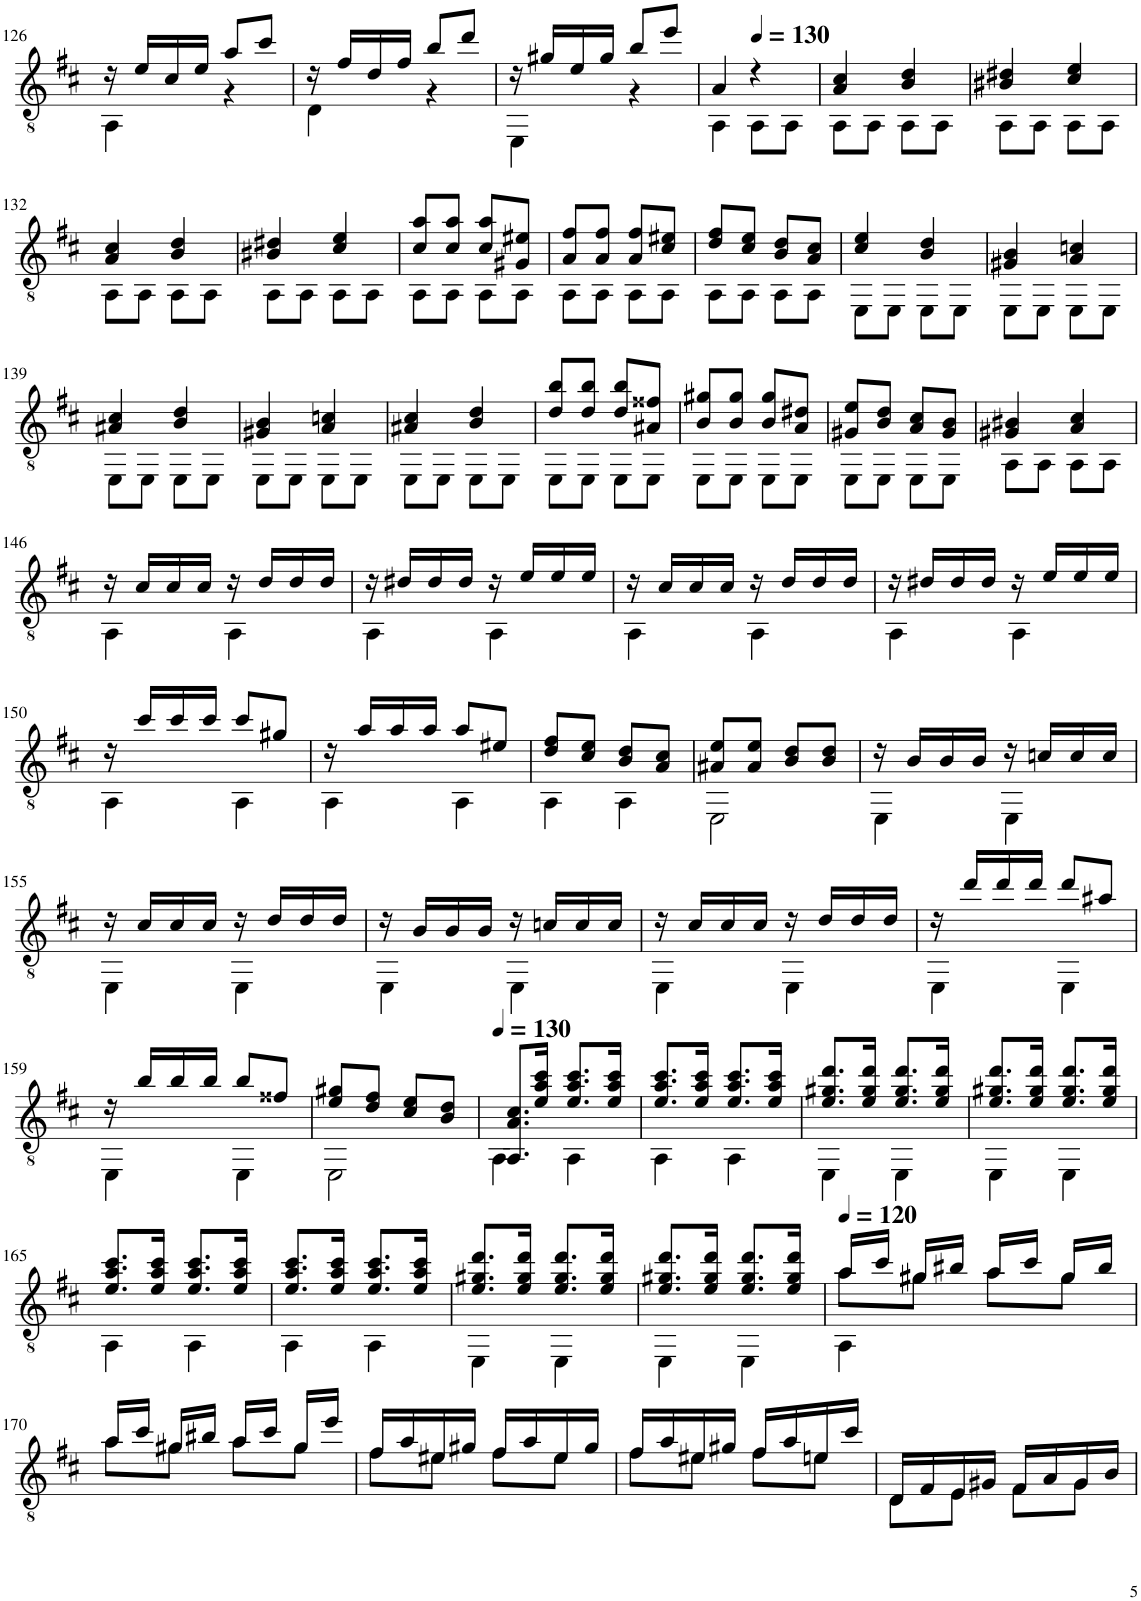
**kern
*part1
*staff1
*I"Guitar
!!LO:PB:g=z
*clefGv2
*k[f#c#]
*M2/4
=126
*^
16r	4AA\
16e/LL	.
16c#/	.
16e/JJ	.
8a/L	4r
8cc#/J	.
=127	=127
16r	4D\
16f#/LL	.
16d/	.
16f#/JJ	.
8b/L	4r
8dd/J	.
=128	=128
16r	4EE\
16g#X/LL	.
16e/	.
16g#/JJ	.
8b/L	4r
8ee/J	.
=129	=129
4A/	4AA\
*MM130	*
4r	8AA\L
.	8AA\J
=130	=130
4A/ 4c#/	8AA\L
.	8AA\J
4B/ 4d/	8AA\L
.	8AA\J
=131	=131
4B#X/ 4d#X/	8AA\L
.	8AA\J
4c#/ 4e/	8AA\L
.	8AA\J
!!LO:LB:g=z	!!
=132	=132
4A/ 4c#/	8AA\L
.	8AA\J
4B/ 4d/	8AA\L
.	8AA\J
=133	=133
4B#X/ 4d#X/	8AA\L
.	8AA\J
4c#/ 4e/	8AA\L
.	8AA\J
=134	=134
8c#/ 8a/L	8AA\L
8c#/ 8a/J	8AA\J
8c#/ 8a/L	8AA\L
8G#X/ 8e#X/J	8AA\J
=135	=135
8A/ 8f#/L	8AA\L
8A/ 8f#/J	8AA\J
8A/ 8f#/L	8AA\L
8c#/ 8e#X/J	8AA\J
=136	=136
8d/ 8f#/L	8AA\L
8c#/ 8e/J	8AA\J
8B/ 8d/L	8AA\L
8A/ 8c#/J	8AA\J
=137	=137
4c#/ 4e/	8EE\L
.	8EE\J
4B/ 4d/	8EE\L
.	8EE\J
=138	=138
4G#X/ 4B/	8EE\L
.	8EE\J
4A/ 4cn/	8EE\L
.	8EE\J
!!LO:LB:g=z	!!
=139	=139
4A#X/ 4c#/	8EE\L
.	8EE\J
4B/ 4d/	8EE\L
.	8EE\J
=140	=140
4G#X/ 4B/	8EE\L
.	8EE\J
4A/ 4cn/	8EE\L
.	8EE\J
=141	=141
4A#X/ 4c#/	8EE\L
.	8EE\J
4B/ 4d/	8EE\L
.	8EE\J
=142	=142
8d/ 8b/L	8EE\L
8d/ 8b/J	8EE\J
8d/ 8b/L	8EE\L
8A#X/ 8f##X/J	8EE\J
=143	=143
8B/ 8g#X/L	8EE\L
8B/ 8g#/J	8EE\J
8B/ 8g#/L	8EE\L
8A/ 8d#X/J	8EE\J
=144	=144
8G#X/ 8e/L	8EE\L
8B/ 8d/J	8EE\J
8A/ 8c#/L	8EE\L
8G#/ 8B/J	8EE\J
=145	=145
4G#X/ 4B#X/	8AA\L
.	8AA\J
4A/ 4c#/	8AA\L
.	8AA\J
!!LO:LB:g=z	!!
=146	=146
16r	4AA\
16c#/LL	.
16c#/	.
16c#/JJ	.
16r	4AA\
16d/LL	.
16d/	.
16d/JJ	.
=147	=147
16r	4AA\
16d#X/LL	.
16d#/	.
16d#/JJ	.
16r	4AA\
16e/LL	.
16e/	.
16e/JJ	.
=148	=148
16r	4AA\
16c#/LL	.
16c#/	.
16c#/JJ	.
16r	4AA\
16d/LL	.
16d/	.
16d/JJ	.
=149	=149
16r	4AA\
16d#X/LL	.
16d#/	.
16d#/JJ	.
16r	4AA\
16e/LL	.
16e/	.
16e/JJ	.
!!LO:LB:g=z	!!
=150	=150
16r	4AA\
16cc#/LL	.
16cc#/	.
16cc#/JJ	.
8cc#/L	4AA\
8g#X/J	.
=151	=151
16r	4AA\
16a/LL	.
16a/	.
16a/JJ	.
8a/L	4AA\
8e#X/J	.
=152	=152
8d/ 8f#/L	4AA\
8c#/ 8e/J	.
8B/ 8d/L	4AA\
8A/ 8c#/J	.
=153	=153
8A#X/ 8e/L	2EE\
8A#/ 8e/J	.
8B/ 8d/L	.
8B/ 8d/J	.
=154	=154
16r	4EE\
16B/LL	.
16B/	.
16B/JJ	.
16r	4EE\
16cn/LL	.
16c/	.
16c/JJ	.
!!LO:LB:g=z	!!
=155	=155
16r	4EE\
16c#/LL	.
16c#/	.
16c#/JJ	.
16r	4EE\
16d/LL	.
16d/	.
16d/JJ	.
=156	=156
16r	4EE\
16B/LL	.
16B/	.
16B/JJ	.
16r	4EE\
16cn/LL	.
16c/	.
16c/JJ	.
=157	=157
16r	4EE\
16c#/LL	.
16c#/	.
16c#/JJ	.
16r	4EE\
16d/LL	.
16d/	.
16d/JJ	.
=158	=158
16r	4EE\
16dd/LL	.
16dd/	.
16dd/JJ	.
8dd/L	4EE\
8a#X/J	.
!!LO:LB:g=z	!!
=159	=159
16r	4EE\
16b/LL	.
16b/	.
16b/JJ	.
8b/L	4EE\
8f##X/J	.
=160	=160
8e/ 8g#X/L	2EE\
8d/ 8f#/J	.
8c#/ 8e/L	.
8B/ 8d/J	.
=161	=161
*MM130	*
8.AA/ 8.A/ 8.c#/L	4AA\
16e/ 16a/ 16cc#/Jk	.
8.e/ 8.a/ 8.cc#/L	4AA\
16e/ 16a/ 16cc#/Jk	.
=162	=162
8.e/ 8.a/ 8.cc#/L	4AA\
16e/ 16a/ 16cc#/Jk	.
8.e/ 8.a/ 8.cc#/L	4AA\
16e/ 16a/ 16cc#/Jk	.
=163	=163
8.e/ 8.g#X/ 8.dd/L	4EE\
16e/ 16g#/ 16dd/Jk	.
8.e/ 8.g#/ 8.dd/L	4EE\
16e/ 16g#/ 16dd/Jk	.
=164	=164
8.e/ 8.g#X/ 8.dd/L	4EE\
16e/ 16g#/ 16dd/Jk	.
8.e/ 8.g#/ 8.dd/L	4EE\
16e/ 16g#/ 16dd/Jk	.
!!LO:LB:g=z	!!
=165	=165
8.e/ 8.a/ 8.cc#/L	4AA\
16e/ 16a/ 16cc#/Jk	.
8.e/ 8.a/ 8.cc#/L	4AA\
16e/ 16a/ 16cc#/Jk	.
=166	=166
8.e/ 8.a/ 8.cc#/L	4AA\
16e/ 16a/ 16cc#/Jk	.
8.e/ 8.a/ 8.cc#/L	4AA\
16e/ 16a/ 16cc#/Jk	.
=167	=167
8.e/ 8.g#X/ 8.dd/L	4EE\
16e/ 16g#/ 16dd/Jk	.
8.e/ 8.g#/ 8.dd/L	4EE\
16e/ 16g#/ 16dd/Jk	.
=168	=168
8.e/ 8.g#X/ 8.dd/L	4EE\
16e/ 16g#/ 16dd/Jk	.
8.e/ 8.g#/ 8.dd/L	4EE\
16e/ 16g#/ 16dd/Jk	.
*v	*v
=169
*MM120
*^
*	*^
16a/LL	4AA\	8a\L
16cc#/JJ	.	.
16g#X/LL	.	8g#\J
16b#X/JJ	.	.
16a/LL	4ryy	8a\L
16cc#/JJ	.	.
16g#/LL	.	8g#\J
16b#/JJ	.	.
*	*v	*v
!!LO:LB:g=z
=170	=170
16a/LL	8a\L
16cc#/JJ	.
16g#X/LL	8g#\J
16b#X/JJ	.
16a/LL	8a\L
16cc#/JJ	.
16g#/LL	8g#\J
16ee/JJ	.
=171	=171
16f#/LL	8f#\L
16a/	.
16e#X/	8e#\J
16g#X/JJ	.
16f#/LL	8f#\L
16a/	.
16e#/	8e#\J
16g#/JJ	.
=172	=172
16f#/LL	8f#\L
16a/	.
16e#X/	8e#\J
16g#X/JJ	.
16f#/LL	8f#\L
16a/	.
16en/	8e\J
16cc#/JJ	.
=173	=173
*	*^
16D/LL	4ryy	8D\L
16F#/	.	.
16E/	.	8E\J
16G#X/JJ	.	.
16F#/LL	4ryy	8F#\L
16A/	.	.
16G#/	.	8G#\J
16B/JJ	.	.
*v	*v	*v
=
*-
